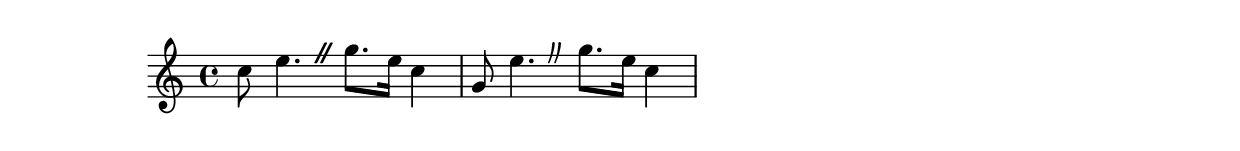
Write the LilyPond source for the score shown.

%% Do not edit this file; it is auto-generated from input/new
%% This file is in the public domain.
\version "2.11.62"
\header {
  texidoces = "
Las marcas de cesura se pueden crear sobreescribiendo la propiedad
@code{'text} del objeto @code{BreathingSign}.  También está disponible
una marca de cesura curva.

"
  doctitlees = "Insertar una cesura"
  
%% Translation of GIT committish :<6ce7f350682dfa99af97929be1dec6b9f1cbc01a>
 texidocde = "
Zäsurzeichen können erstellt werden, indem die @code{'text}-Eigenschaft
des @code{BreathingSign}-Objektes verändert wird.  Ein gekrümmtes
Zäsurzeichen ist auch möglich.
"
  doctitlede = "Eine Zäsur einfügen"

  lsrtags = "expressive-marks,tweaks-and-overrides"
  texidoc = "
Caesura marks can be created by overriding the @code{'text}
property of the @code{BreathingSign} object.  A curved caesura
mark is also available.
"
  doctitle = "Inserting a caesura"
} % begin verbatim


\relative c'' {
  \override BreathingSign #'text = \markup {
    \musicglyph #"scripts.caesura.straight"
  }
  c8 e4. \breathe g8. e16 c4

  \override BreathingSign #'text = \markup {
    \musicglyph #"scripts.caesura.curved"
  }
  g8 e'4. \breathe g8. e16 c4
}
